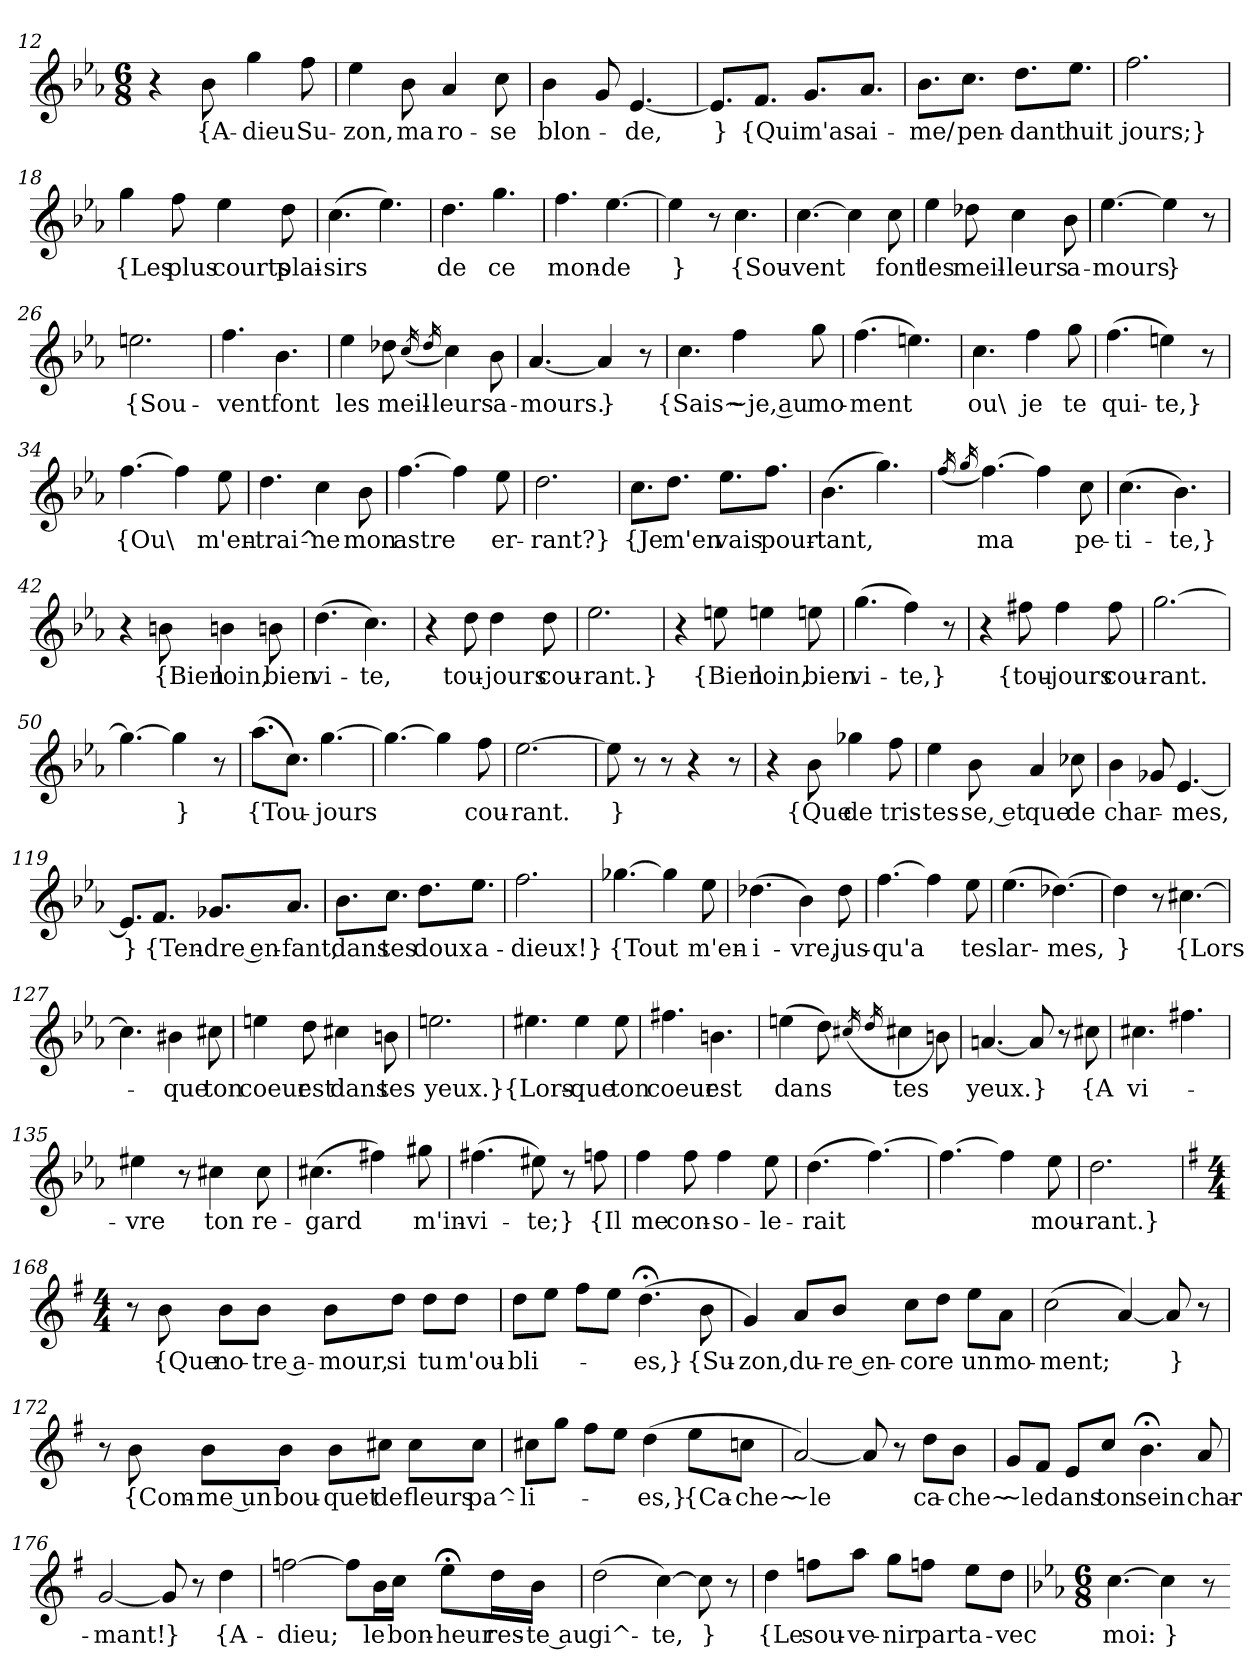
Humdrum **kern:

**kern	**text
*part1	*part1
*staff1	*staff1
*clefG2	*
*k[b-e-a-]	*
*M6/8	*
=12	=12
4r	.
8b-	{A-
4gg	-dieu
8ff	Su-
=13	=13
4ee-	-zon,
8b-	ma
4a-	ro-
8cc	-se
=14	=14
4b-	blon-
8g	.
[4.e-	-de,
=15	=15
8.e-/L]	}
8.f/J	{Qui
8.g/L	m'as
8.a-/J	ai-
=16	=16
8.b-\L	-me/
8.cc\J	pen-
8.dd\L	-dant
8.ee-\J	huit
=17	=17
2.ff	jours;}
=18	=18
4gg	{Les
8ff	plus
4ee-	courts
8dd	plai-
=19	=19
(4.cc	-sirs
4.ee-)	.
=20	=20
4.dd	de
4.gg	ce
=21	=21
4.ff	mon-
[4.ee-	-de
=22	=22
4ee-]	}
8r	.
4.cc	{Sou-
=23	=23
[4.cc	-vent
4cc]	.
8cc	font
=24	=24
4ee-	les
8dd-X	meil-
4cc	-leurs
8b-	a-
=25	=25
[4.ee-	-mours
4ee-]	}
8r	.
=26	=26
2.een	{Sou-
=27	=27
4.ff	-vent
4.b-	font
=28	=28
4ee-	les
8dd-X	meil-
(16qcc	.
16qdd-	.
4cc)	-leurs
8b-	a-
=29	=29
[4.a-	-mours.
4a-]	}
8r	.
=30	=30
4.cc	{Sais~
4ff	~je, au
8gg	mo-
=31	=31
(4.ff	-ment
4.een)	.
=32	=32
4.cc	ou\
4ff	je
8gg	te
=33	=33
(4.ff	qui-
4een)	-te,}
8r	.
=34	=34
[4.ff	{Ou\
4ff]	.
8ee-	m'en-
=35	=35
4.dd	-trai^-
4cc	-ne
8b-	mon
=36	=36
[4.ff	astre
4ff]	.
8ee-	er-
=37	=37
2.dd	-rant?}
=38	=38
8.cc\L	{Je
8.dd\J	m'en
8.ee-\L	vais
8.ff\J	pour-
=39	=39
(4.b-	-tant,
4.gg)	.
=40	=40
(16qff	.
16qgg	.
[4.ff)	ma
4ff]	.
8cc	pe-
=41	=41
(4.cc	-ti-
4.b-)	-te,}
=42	=42
4r	.
8bn	{Bien
4bn	loin,
8bn	bien
=43	=43
(4.dd	vi-
4.cc)	-te,
=44	=44
4r	.
8dd	tou-
4dd	-jours
8dd	cou-
=45	=45
2.ee-	-rant.}
=46	=46
4r	.
8een	{Bien
4een	loin,
8een	bien
=47	=47
(4.gg	vi-
4ff)	-te,}
8r	.
=48	=48
4r	.
8ff#X	{tou-
4ff#	-jours
8ff#	cou-
=49	=49
[2.gg	-rant.
=50	=50
4.gg_	.
4gg]	}
8r	.
=51	=51
(8.aa-\L	{Tou-
8.cc\J)	.
[4.gg	-jours
=52	=52
4.gg_	.
4gg]	.
8ff	cou-
=53	=53
[2.ee-	-rant.
=54	=54
8ee-]	}
8r	.
8r	.
4r	.
8r	.
=116	=116
4r	.
8b-	{Que
4gg-X	de
8ff	tris-
=117	=117
4ee-	-tes-
8b-	-se, et
4a-	que
8cc-X	de
=118	=118
4b-	char-
8g-X	.
[4.e-	-mes,
=119	=119
8.e-/L]	}
8.f/J	{Ten-
8.g-X/L	-dre en-
8.a-/J	-fant,
=120	=120
8.b-\L	dans
8.cc\J	tes
8.dd\L	doux
8.ee-\J	a-
=121	=121
2.ff	-dieux!}
=122	=122
[4.gg-X	{Tout
4gg-]	.
8ee-	m'en-
=123	=123
(4.dd-X	-i-
4b-)	-vre,
8dd-	jus-
=124	=124
[4.ff	-qu'a
4ff]	.
8ee-	tes
=125	=125
(4.ee-	lar-
[4.dd-X)	-mes,
=126	=126
4dd-]	}
8r	.
[4.cc#X	{Lors-
=127	=127
4.cc#]	.
4b#X	-que
8cc#X	ton
=128	=128
4een	coeur
8dd	est
4cc#X	dans
8bn	tes
=129	=129
2.een	yeux.}
=130	=130
4.ee#X	{Lors-
4ee#	-que
8ee#	ton
=131	=131
4.ff#X	coeur
4.bn	est
=132	=132
(4een	dans
8dd)	.
(16qcc#X	.
16qdd	.
4cc#X	tes
8bn)	.
=133	=133
[4.an	yeux.
8an]	}
8r	.
8cc#X	{A
=134	=134
4.cc#X	vi-
4.ff#X	.
=135	=135
4ee#X	-vre
8r	.
4cc#X	ton
8cc#	re-
=136	=136
(4.cc#X	-gard
4ff#X)	.
8gg#X	m'in-
=137	=137
(4.ff#X	-vi-
8ee#X)	-te;}
8r	.
8ffn	{Il
=138	=138
4ff	me
8ff	con-
4ff	-so-
8ee-	-le-
=139	=139
(4.dd	-rait
[4.ff)	.
=140	=140
4.ff_	.
4ff]	.
8ee-	mou-
=141	=141
2.dd	-rant.}
=168	=168
*k[f#]	*
*M4/4	*
8r	.
8b	{Que
8b\L	no-
8b\J	-tre a-
8b\L	-mour,
8dd\J	si
8dd\L	tu
8dd\J	m'ou-
=169	=169
8dd\L	-bli-
8ee\J	.
8ff#\L	.
8ee\J	.
(4.dd;<	-es,}
8b	{Su-
=170	=170
4g)	-zon,
8a/L	du-
8b/J	-re en-
8cc\L	-core
8dd\J	.
8ee\L	un
8a\J	mo-
=171	=171
(2cc	-ment;
[4a)	.
8a]	}
8r	.
=172	=172
8r	.
8b	{Com-
8b\L	-me un
8b\J	bou-
8b\L	-quet
8cc#X\J	de
8cc#\L	fleurs
8cc#\J	pa^-
=173	=173
8cc#X\L	-li-
8gg\J	.
8ff#\L	.
8ee\J	.
(4dd	-es,}
8ee\L	{Ca-
8ccn\J	-che~
=174	=174
[2a)	~le
8a]	.
8r	.
8dd\L	ca-
8b\J	-che~
=175	=175
8g/L	~le
8f#/J	.
8e/L	dans
8cc/J	ton
4.b;<	sein
8a	char-
=176	=176
[2g	-mant!
8g]	}
8r	.
4dd	{A-
=177	=177
[2ffn	-dieu;
8ffn\L]	.
16b\L	le
16cc\JJ	bon-
8ee;<\L	-heur
16dd\L	res-
16b\JJ	-te au
=178	=178
(2dd	gi^-
[4cc)	-te,
8cc]	}
8r	.
=179	=179
4dd	{Le
8ffn\L	sou-
8aa\J	-ve-
8gg\L	-nir
8ffn\J	part
8ee\L	a-
8dd\J	-vec
=180	=180
*k[b-e-a-]	*
*M6/8	*
[4.cc	moi:
4cc]	}
8r	.
=-	=-
*-	*-
